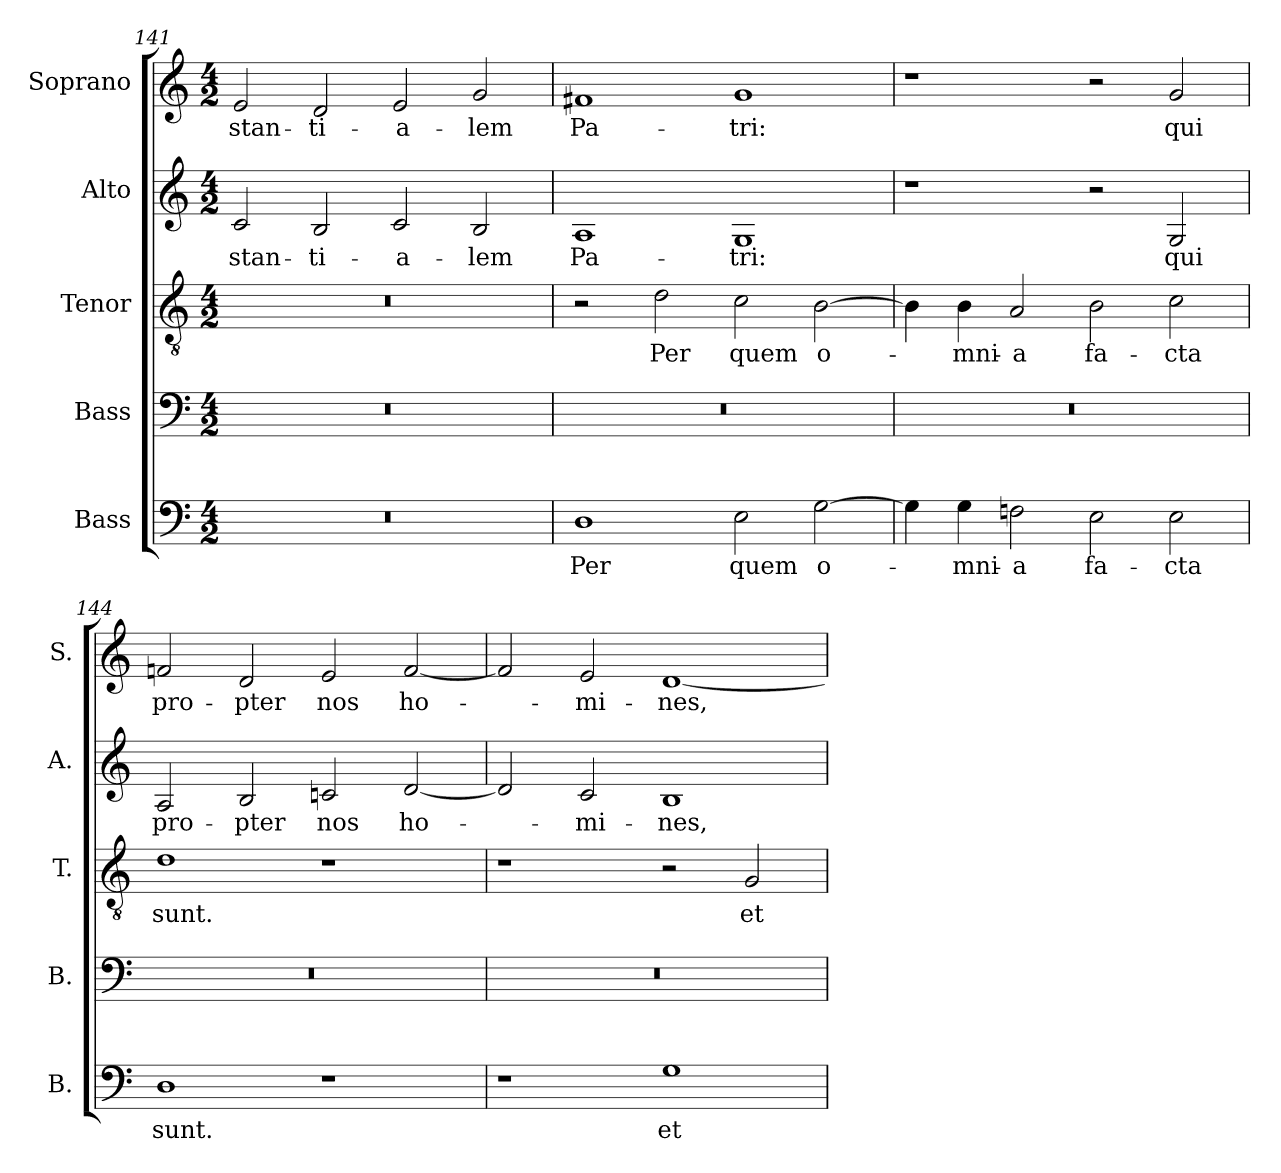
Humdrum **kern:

**kern	**text	**kern	**kern	**text	**kern	**text	**kern	**text
*part5	*part5	*part4	*part3	*part3	*part2	*part2	*part1	*part1
*staff5	*staff5	*staff4	*staff3	*staff3	*staff2	*staff2	*staff1	*staff1
*I"Bass	*	*I"Bass	*I"Tenor	*	*I"Alto	*	*I"Soprano	*
*I'B.	*	*I'B.	*I'T.	*	*I'A.	*	*I'S.	*
!!LO:LB:g=z
*clefF4	*	*clefF4	*clefGv2	*	*clefG2	*	*clefG2	*
*	*	*	*ITrd7c12	*	*	*	*	*
*k[]	*	*k[]	*k[]	*	*k[]	*	*k[]	*
*C:	*	*C:	*C:	*	*C:	*	*C:	*
*M4/2	*	*M4/2	*M4/2	*	*M4/2	*	*M4/2	*
=141	=141	=141	=141	=141	=141	=141	=141	=141
!LO:N:vis=1	!	!LO:N:vis=1	!LO:N:vis=1	!	!	!	!	!
!	!	!	!	!	!	!LO:LY:b:color=#000000	!	!
!	!	!	!	!	!	!	!	!LO:LY:b:color=#000000
0r	.	0r	0r	.	2ci/	-stan-	2ei/	-stan-
!	!	!	!	!	!	!LO:LY:b:color=#000000	!	!
!	!	!	!	!	!	!	!	!LO:LY:b:color=#000000
.	.	.	.	.	2Bi/	-ti-	2di/	-ti-
!	!	!	!	!	!	!LO:LY:b:color=#000000	!	!
!	!	!	!	!	!	!	!	!LO:LY:b:color=#000000
.	.	.	.	.	2ci/	-a-	2ei/	-a-
!	!	!	!	!	!	!LO:LY:b:color=#000000	!	!
!	!	!	!	!	!	!	!	!LO:LY:b:color=#000000
.	.	.	.	.	2Bi/	-lem	2gi/	-lem
=142	=142	=142	=142	=142	=142	=142	=142	=142
!	!LO:LY:b:color=#000000	!LO:N:vis=1	!	!	!	!	!	!
!	!	!	!	!	!	!LO:LY:b:color=#000000	!	!
!	!	!	!	!	!	!	!	!LO:LY:b:color=#000000
1Di	Per	0r	2r	.	1Ai	Pa-	1f#Xi	Pa-
!	!	!	!	!LO:LY:b:color=#000000	!	!	!	!
.	.	.	2Di\	Per	.	.	.	.
!	!LO:LY:b:color=#000000	!	!	!	!	!	!	!
!	!	!	!	!LO:LY:b:color=#000000	!	!	!	!
!	!	!	!	!	!	!LO:LY:b:color=#000000	!	!
!	!	!	!	!	!	!	!	!LO:LY:b:color=#000000
2Ei\	quem	.	2Ci\	quem	1Gi	-tri:	1gi	-tri:
!	!LO:LY:b:color=#000000	!	!	!	!	!	!	!
!	!	!	!	!LO:LY:b:color=#000000	!	!	!	!
[2Gi\	o-	.	[2BBi\	o-	.	.	.	.
=143	=143	=143	=143	=143	=143	=143	=143	=143
!	!	!LO:N:vis=1	!	!	!	!	!	!
4Gi\]	.	0r	4BBi\]	.	1r	.	1r	.
!	!LO:LY:b:color=#000000	!	!	!	!	!	!	!
!	!	!	!	!LO:LY:b:color=#000000	!	!	!	!
4Gi\	-mni-	.	4BBi\	-mni-	.	.	.	.
!	!LO:LY:b:color=#000000	!	!	!	!	!	!	!
!	!	!	!	!LO:LY:b:color=#000000	!	!	!	!
2Fni\	-a	.	2AAi/	-a	.	.	.	.
!	!LO:LY:b:color=#000000	!	!	!	!	!	!	!
!	!	!	!	!LO:LY:b:color=#000000	!	!	!	!
2Ei\	fa-	.	2BBi\	fa-	2r	.	2r	.
!	!LO:LY:b:color=#000000	!	!	!	!	!	!	!
!	!	!	!	!LO:LY:b:color=#000000	!	!	!	!
!	!	!	!	!	!	!LO:LY:b:color=#000000	!	!
!	!	!	!	!	!	!	!	!LO:LY:b:color=#000000
2Ei\	-cta	.	2Ci\	-cta	2Gi/	qui	2gi/	qui
=144	=144	=144	=144	=144	=144	=144	=144	=144
!	!LO:LY:b:color=#000000	!LO:N:vis=1	!	!	!	!	!	!
!	!	!	!	!LO:LY:b:color=#000000	!	!	!	!
!	!	!	!	!	!	!LO:LY:b:color=#000000	!	!
!	!	!	!	!	!	!	!	!LO:LY:b:color=#000000
1Di	sunt.	0r	1Di	sunt.	2Ai/	pro-	2fni/	pro-
!	!	!	!	!	!	!LO:LY:b:color=#000000	!	!
!	!	!	!	!	!	!	!	!LO:LY:b:color=#000000
.	.	.	.	.	2Bi/	-pter	2di/	-pter
!	!	!	!	!	!	!LO:LY:b:color=#000000	!	!
!	!	!	!	!	!	!	!	!LO:LY:b:color=#000000
1r	.	.	1r	.	2cni/	nos	2ei/	nos
!	!	!	!	!	!	!LO:LY:b:color=#000000	!	!
!	!	!	!	!	!	!	!	!LO:LY:b:color=#000000
.	.	.	.	.	[2di/	ho-	[2fi/	ho-
=145	=145	=145	=145	=145	=145	=145	=145	=145
!	!	!LO:N:vis=1	!	!	!	!	!	!
1r	.	0r	1r	.	2di/]	.	2fi/]	.
!	!	!	!	!	!	!LO:LY:b:color=#000000	!	!
!	!	!	!	!	!	!	!	!LO:LY:b:color=#000000
.	.	.	.	.	2ci/	-mi-	2ei/	-mi-
!	!LO:LY:b:color=#000000	!	!	!	!	!	!	!
!	!	!	!	!	!	!LO:LY:b:color=#000000	!	!
!	!	!	!	!	!	!	!	!LO:LY:b:color=#000000
1Gi	et	.	2r	.	1Bi	-nes,	[1di	-nes,
!	!	!	!	!LO:LY:b:color=#000000	!	!	!	!
.	.	.	2GGi/	et	.	.	.	.
=	=	=	=	=	=	=	=	=
*-	*-	*-	*-	*-	*-	*-	*-	*-
